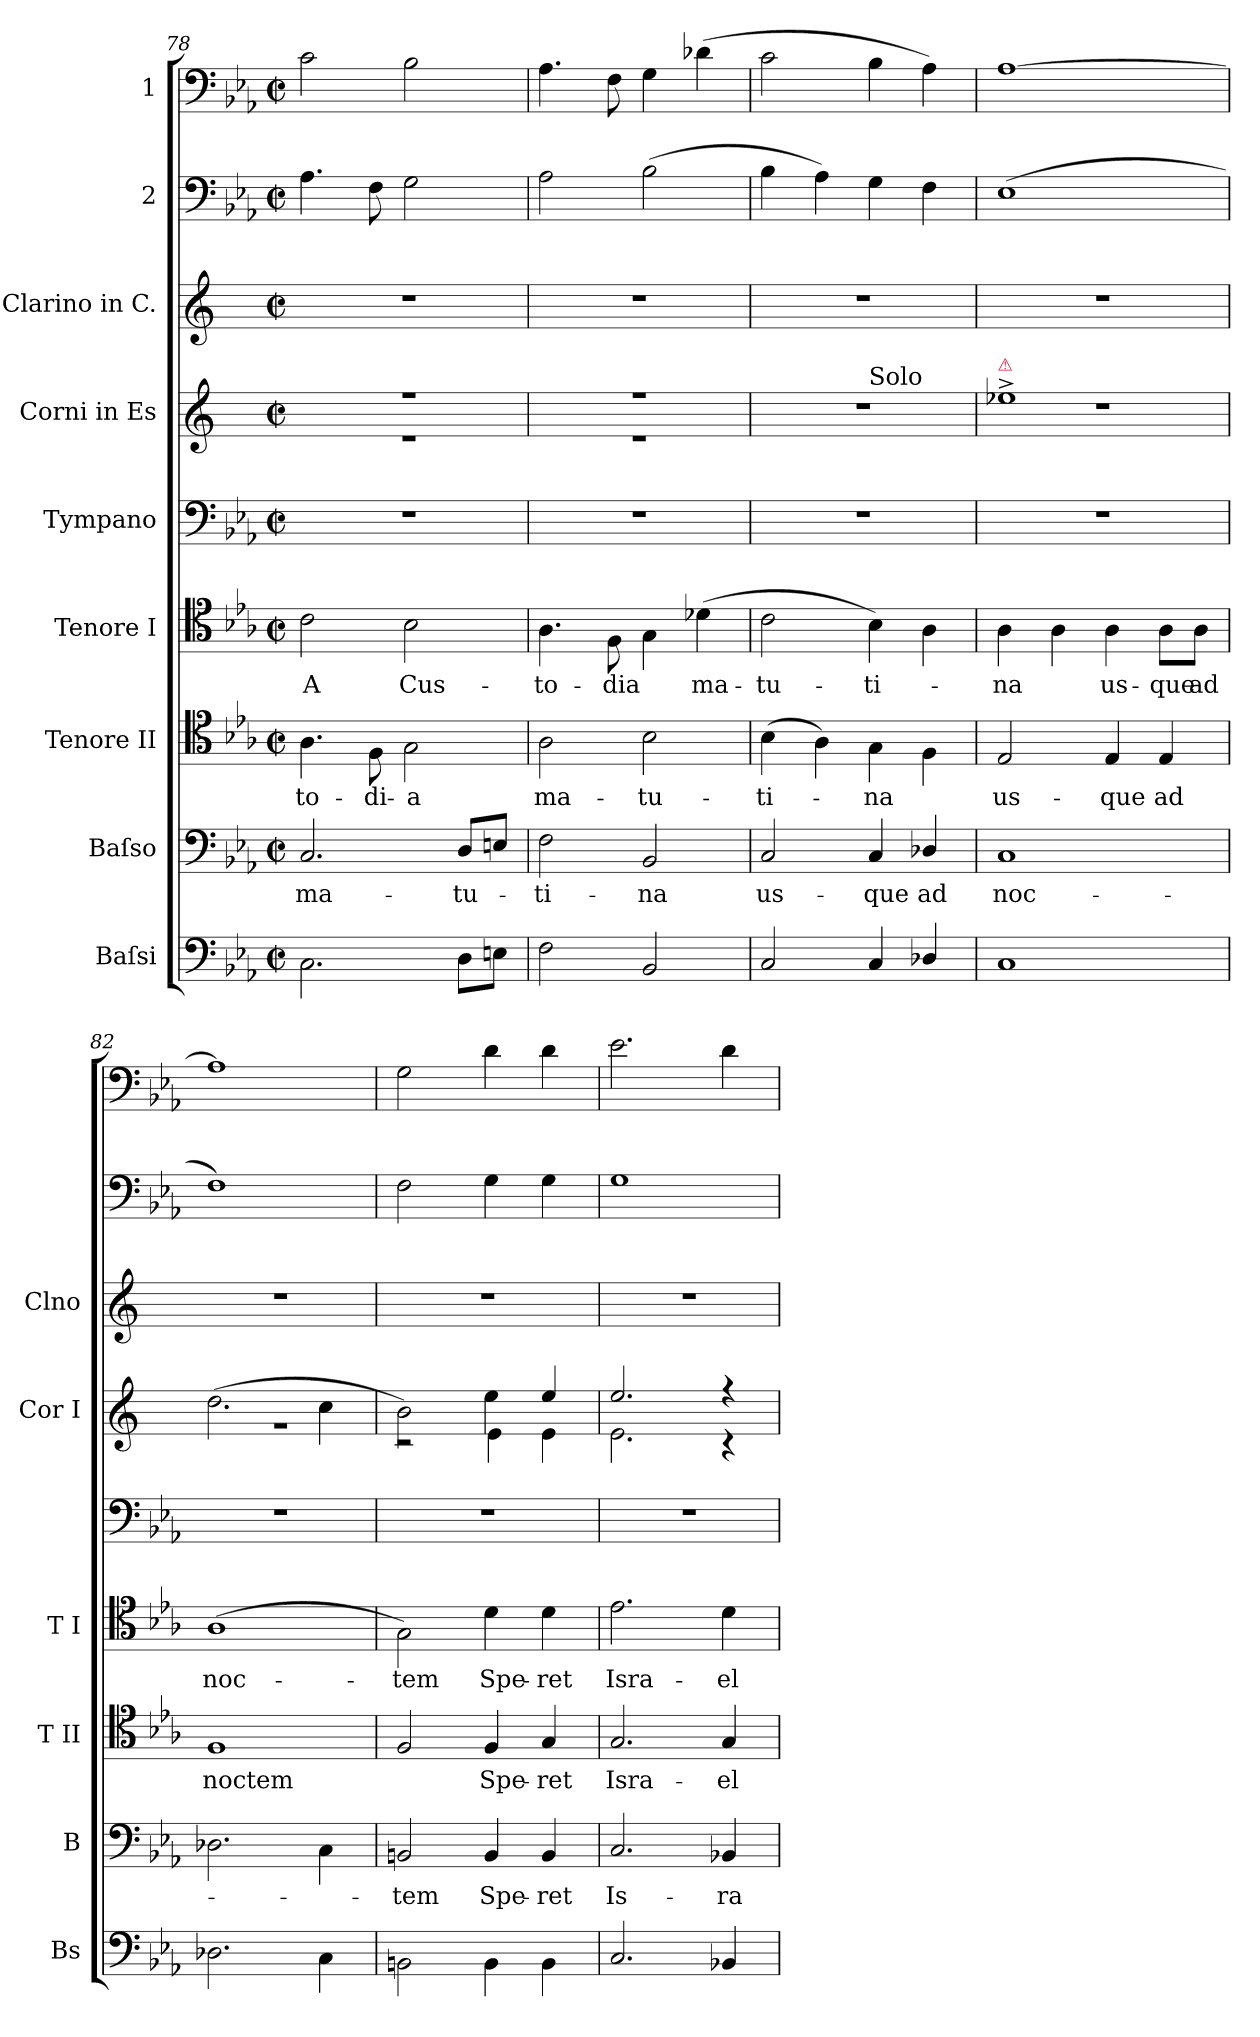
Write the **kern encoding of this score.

**kern	**kern	**text	**kern	**text	**kern	**text	**kern	**kern	**kern	**kern	**kern
*part9	*part8	*part8	*part7	*part7	*part6	*part6	*part5	*part4	*part3	*part2	*part1
*staff9	*staff8	*staff8	*staff7	*staff7	*staff6	*staff6	*staff5	*staff4	*staff3	*staff2	*staff1
*I"Baſsi	*I"Baſso	*	*I"Tenore II	*	*I"Tenore I	*	*I"Tympano	*I"Corni in Es	*I"Clarino in C.	*I"2	*I"1
*I'Bs	*I'B	*	*I'T II	*	*I'T I	*	*	*I'Cor I	*I'Clno	*	*
*clefF4	*clefF4	*	*clefC4	*	*clefC4	*	*clefF4	*clefG2	*clefG2	*clefF4	*clefF4
*	*	*	*	*	*	*	*	*ITrd5c9	*	*	*
*k[b-e-a-]	*k[b-e-a-]	*	*k[b-e-a-]	*	*k[b-e-a-]	*	*k[b-e-a-]	*k[b-e-a-]	*k[]	*k[b-e-a-]	*k[b-e-a-]
*E-:	*E-:	*	*E-:	*	*E-:	*	*E-:	*	*	*E-:	*E-:
*M2/2	*M2/2	*	*M2/2	*	*M2/2	*	*M2/2	*M2/2	*M2/2	*M2/2	*M2/2
*met(c|)	*met(c|)	*	*met(c|)	*	*met(c|)	*	*met(c|)	*met(c|)	*met(c|)	*met(c|)	*met(c|)
=78	=78	=78	=78	=78	=78	=78	=78	=78	=78	=78	=78
*	*	*	*	*	*	*	*	*^	*	*	*
2.C\	2.C/	ma-	4.A-\	-to-	2c\	A	1r	1r	1r	1r	4.A-\	2c\
.	.	.	8F\	-di-	.	.	.	.	.	.	8F\	.
.	.	.	2G\	-a	2B-\	Cus-	.	.	.	.	2G\	2B-\
8D\L	8D/L	-tu-	.	.	.	.	.	.	.	.	.	.
8En\J	8En/J	.	.	.	.	.	.	.	.	.	.	.
=79	=79	=79	=79	=79	=79	=79	=79	=79	=79	=79	=79	=79
2F\	2F\	-ti-	2A-\	ma-	4.A-\	-to-	1r	1r	1r	1r	2A-\	4.A-\
.	.	.	.	.	8F\	-dia	.	.	.	.	.	8F\
2BB-/	2BB-/	-na	2B-\	-tu-	4G\	.	.	.	.	.	(>2B-\	4G\
.	.	.	.	.	(>4d-X\	ma-	.	.	.	.	.	(>4d-X\
=80	=80	=80	=80	=80	=80	=80	=80	=80	=80	=80	=80	=80
*	*	*	*	*	*	*	*	*	*^	*	*	*
2C/	2C/	us-	(>4B-\	-ti-	2c\	-tu-	1r	1r	1r	2ryy	1r	4B-\	2c\
.	.	.	4A-\)	.	.	.	.	.	.	.	.	4A-\)	.
!	!	!	!	!	!	!	!	!	!	!LO:TX:a:t=Solo	!	!	!
4C/	4C/	-que	4G\	-na	4B-\)	-ti-	.	.	.	2ryy	.	4G\	4B-\
4D-X/	4D-X/	ad	4F\	.	4A-\	.	.	.	.	.	.	4F\	4A-\)
=81	=81	=81	=81	=81	=81	=81	=81	=81	=81	=81	=81	=81	=81
!	!	!	!	!	!	!	!	!LO:TX:a:color=crimson:t=⚠	!	!	!	!	!
*	*	*	*	*	*	*	*	*	*v	*v	*	*	*
1C/	1C/	noc-	2E-/	us-	4A-\	-na	1r	1g-X^/	1r	1r	(>1E-\	[1A-\
.	.	.	.	.	4A-\	.	.	.	.	.	.	.
.	.	.	4E-/	-que	4A-\	us-	.	.	.	.	.	.
.	.	.	4E-/	ad	8A-\L	-que	.	.	.	.	.	.
.	.	.	.	.	8A-\J	ad	.	.	.	.	.	.
=82	=82	=82	=82	=82	=82	=82	=82	=82	=82	=82	=82	=82
2.D-X\	2.D-X\	.	1F/	noctem	(>1A-\	noc-	1r	(>2.f\	1r	1r	1F\)	1A-\]
4C\	4C\	.	.	.	.	.	.	4e-\	.	.	.	.
=83	=83	=83	=83	=83	=83	=83	=83	=83	=83	=83	=83	=83
2BBn\	2BBn/	-tem	2F/	.	2G\)	-tem	1r	2d\)	2r	1r	2F\	2G\
4BB\	4BB/	Spe-	4F/	Spe-	4d\	Spe-	.	4g\	4G\	.	4G\	4d\
4BB\	4BB/	-ret	4G/	-ret	4d\	-ret	.	4g/	4G\	.	4G\	4d\
=84	=84	=84	=84	=84	=84	=84	=84	=84	=84	=84	=84	=84
2.C/	2.C/	Is-	2.G/	Isra-	2.e-\	Isra-	1r	2.g/	2.G\	1r	1G\	2.e-\
4BB-X/	4BB-X/	-ra-	4G/	-el	4d\	-el	.	4r	4r	.	.	4d\
*	*	*	*	*	*	*	*	*v	*v	*	*	*
=	=	=	=	=	=	=	=	=	=	=	=
*-	*-	*-	*-	*-	*-	*-	*-	*-	*-	*-	*-
